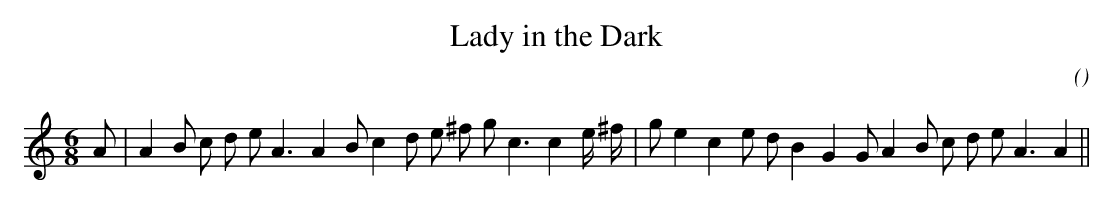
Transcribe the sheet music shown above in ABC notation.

X:1
T: Lady in the Dark
C:
O:
M:6/8
K:Am
K:Am
M:6/8
L:1/16
A2 |A4 B2 c2 d2 e2 A6A4 B2 c4 d2 e2 ^f2 g2 c6c4 e ^f |g2 e4 c4 e2 d2 B4 G4 G2 A4 B2 c2 d2 e2 A6A4 ||
